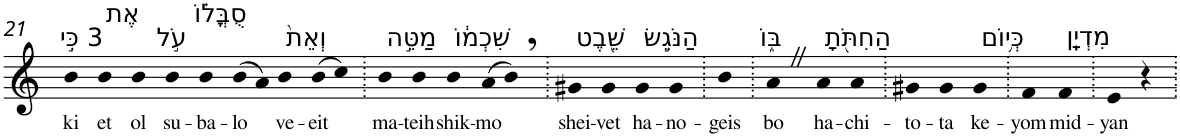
**kern	**text
*part1	*part1
*staff1	*staff1
*I"Piano	*
*I'Pno	*
!!LO:PB:g=z
*clefG2	*
*k[]	*
=21	=21
!LO:TX:a:t=3 כִּ֣י	!
!	!LO:LY:b
4b	ki
!LO:TX:a:t=אֶת	!
!	!LO:LY:b
4b	et
!LO:TX:a:t=עֹ֣ל	!
!	!LO:LY:b
4b	ol
!LO:TX:a:t=סֻבֳּל֗וֹ	!
!	!LO:LY:b
4b	su-
!	!LO:LY:b
4b	-ba-
!	!LO:LY:b
(8b	-lo
8a)	.
!LO:TX:a:t=וְאֵת֙	!
!	!LO:LY:b
4b	ve-
!	!LO:LY:b
(8b	-eit
8cc)	.
=22.	=22.
!LO:TX:a:t=מַטֵּ֣ה	!
!	!LO:LY:b
4b	ma-
!	!LO:LY:b
4b	-teih
!LO:TX:a:t=שִׁכְמ֔וֹ	!
!	!LO:LY:b
4b	shik-
!	!LO:LY:b
(8a	-mo
8b,)	.
=23.	=23.
!LO:TX:a:t=שֵׁ֖בֶט	!
!	!LO:LY:b
4g#X	shei-
!	!LO:LY:b
4g#	-vet
!LO:TX:a:t=הַנֹּגֵ֣שׂ	!
!	!LO:LY:b
4g#	ha-
!	!LO:LY:b
4g#	-no-
=24.	=24.
!	!LO:LY:b
4b	-geis
=25.	=25.
!LO:TX:a:t=בּ֑וֹ	!
!	!LO:LY:b
4aZ	bo
!LO:TX:a:t=הַחִתֹּ֖תָ	!
!	!LO:LY:b
4a	ha-
!	!LO:LY:b
4a	-chi-
=26.	=26.
!	!LO:LY:b
4g#X	-to-
!	!LO:LY:b
4g#	-ta
!LO:TX:a:t=כְּי֥וֹם	!
!	!LO:LY:b
4g#	ke-
=27.	=27.
!	!LO:LY:b
4f	-yom
!LO:TX:a:t=מִדְיָֽן	!
!	!LO:LY:b
4f	mid-
=28.	=28.
!	!LO:LY:b
4e	-yan
4r	.
=.	=.
*-	*-
